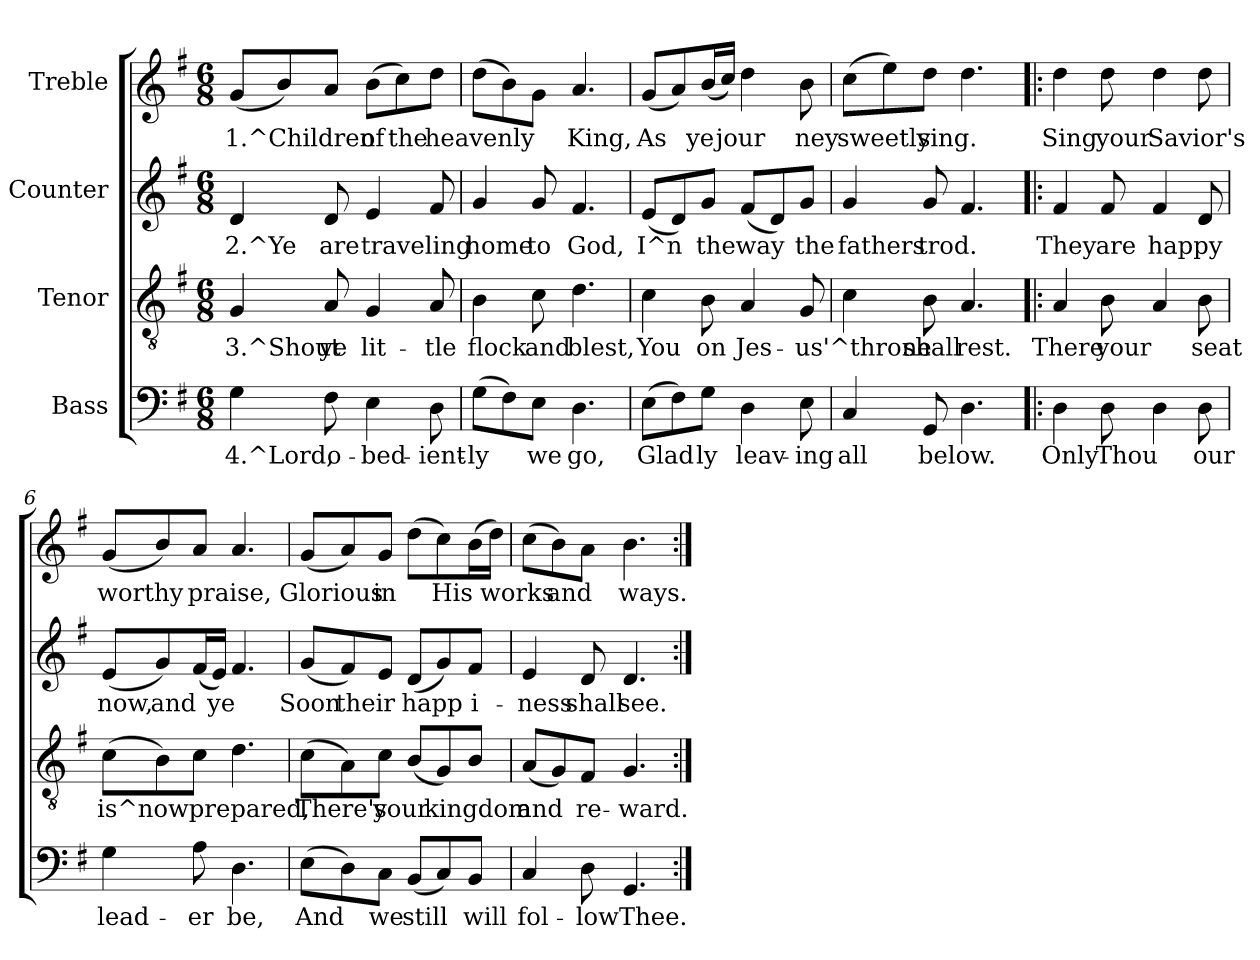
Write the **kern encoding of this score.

**kern	**text	**kern	**text	**kern	**text	**kern	**text
*part4	*part4	*part3	*part3	*part2	*part2	*part1	*part1
*staff4	*staff4	*staff3	*staff3	*staff2	*staff2	*staff1	*staff1
*I"Bass	*	*I"Tenor	*	*I"Counter	*	*I"Treble	*
!!LO:PB:g=z
*stria5	*	*stria5	*	*stria5	*	*stria5	*
*clefF4	*	*clefGv2	*	*clefG2	*	*clefG2	*
*k[f#]	*	*k[f#]	*	*k[f#]	*	*k[f#]	*
*G:	*	*G:	*	*G:	*	*G:	*
*M6/8	*	*M6/8	*	*M6/8	*	*M6/8	*
=1	=1	=1	=1	=1	=1	=1	=1
!	!LO:LY:b:rj	!	!LO:LY:b:rj	!	!LO:LY:b:rj	!	!LO:LY:b:rj
4G\	4.^Lord,	4G/	3.^Shout	4d/	2.^Ye	(<8g/L	1.^Children
!	!	!	!	!	!	!	!LO:LY:b:rj
.	.	.	.	.	.	8b/)	.
!	!LO:LY:b:rj	!	!LO:LY:b:rj	!	!LO:LY:b:rj	!	!LO:LY:b:rj
8F#\	o-	8A/	ye	8d/	are	8a/J	.
!	!LO:LY:b:rj	!	!LO:LY:b:rj	!	!LO:LY:b:rj	!	!LO:LY:b:rj
4E\	-bed-	4G/	lit-	4e/	traveling	(>8b\L	of
!	!	!	!	!	!	!	!LO:LY:b:rj
.	.	.	.	.	.	8cc\)	the
!	!LO:LY:b:rj	!	!LO:LY:b:rj	!	!LO:LY:b:rj	!	!LO:LY:b:rj
8D\	-ient-	8A/	-tle	8f#/	.	8dd\J	heavenly
=2	=2	=2	=2	=2	=2	=2	=2
!	!LO:LY:b:rj	!	!LO:LY:b:rj	!	!LO:LY:b:rj	!	!LO:LY:b:rj
(>8G\L	-ly	4B\	flock	4g/	home	(>8dd\L	.
!	!LO:LY:b:rj	!	!	!	!	!	!LO:LY:b:rj
8F#\)	.	.	.	.	.	8b\)	.
!	!LO:LY:b:rj	!	!LO:LY:b:rj	!	!LO:LY:b:rj	!	!LO:LY:b:rj
8E\J	we	8c\	and	8g/	to	8g\J	.
!	!LO:LY:b:rj	!	!LO:LY:b:rj	!	!LO:LY:b:rj	!	!LO:LY:b:rj
4.D\	go,	4.d\	blest,	4.f#/	God,	4.a/	King,
=3	=3	=3	=3	=3	=3	=3	=3
!	!LO:LY:b:rj	!	!LO:LY:b:rj	!	!LO:LY:b:rj	!	!LO:LY:b:rj
(>8E\L	Glad-	4c\	You	(<8e/L	I^n	(<8g/L	As
!	!LO:LY:b:rj	!	!	!	!LO:LY:b:rj	!	!LO:LY:b:rj
8F#\)	--	.	.	8d/)	.	8a/)	.
!	!LO:LY:b:rj	!	!LO:LY:b:rj	!	!LO:LY:b:rj	!	!LO:LY:b:rj
8G\J	-ly	8B\	on	8g/J	the	(<16b/	ye
!	!	!	!	!	!	!	!LO:LY:b:rj
.	.	.	.	.	.	16cc/J)	jour-
!	!LO:LY:b:rj	!	!LO:LY:b:rj	!	!LO:LY:b:rj	!	!LO:LY:b:rj
4D\	leav-	4A/	Jes-	(<8f#/L	way	4dd\	--
!	!	!	!	!	!LO:LY:b:rj	!	!
.	.	.	.	8d/)	.	.	.
!	!LO:LY:b:rj	!	!LO:LY:b:rj	!	!LO:LY:b:rj	!	!LO:LY:b:rj
8E\	-ing	8G/	-us'^throne	8g/J	the	8b\	-ney
=4	=4	=4	=4	=4	=4	=4	=4
!	!LO:LY:b:rj	!	!LO:LY:b:rj	!	!LO:LY:b:rj	!	!LO:LY:b:rj
4C/	all	4c\	.	4g/	fathers	(>8cc\L	sweetly
!	!	!	!	!	!	!	!LO:LY:b:rj
.	.	.	.	.	.	8ee\)	.
!	!LO:LY:b:rj	!	!LO:LY:b:rj	!	!LO:LY:b:rj	!	!LO:LY:b:rj
8GG/	below.	8B\	shall	8g/	trod.	8dd\J	sing.
!	!LO:LY:b:rj	!	!LO:LY:b:rj	!	!LO:LY:b:rj	!	!LO:LY:b:rj
4.D\	.	4.A/	rest.	4.f#/	.	4.dd\	.
=5!|:	=5!|:	=5!|:	=5!|:	=5!|:	=5!|:	=5!|:	=5!|:
!	!LO:LY:b:rj	!	!LO:LY:b:rj	!	!LO:LY:b:rj	!	!LO:LY:b:rj
4D\	Only	4A/	There	4f#/	They	4dd\	Sing
!	!LO:LY:b:rj	!	!LO:LY:b:rj	!	!LO:LY:b:rj	!	!LO:LY:b:rj
8D\	Thou	8B\	your	8f#/	are	8dd\	your
!	!LO:LY:b:rj	!	!LO:LY:b:rj	!	!LO:LY:b:rj	!	!LO:LY:b:rj
4D\	.	4A/	.	4f#/	happy	4dd\	Savior's
!	!LO:LY:b:rj	!	!LO:LY:b:rj	!	!LO:LY:b:rj	!	!LO:LY:b:rj
8D\	our	8B\	seat	8d/	.	8dd\	.
=6	=6	=6	=6	=6	=6	=6	=6
!	!LO:LY:b:rj	!	!LO:LY:b:rj	!	!LO:LY:b:rj	!	!LO:LY:b:rj
4G\	lead-	(>8c\L	is^nowprepared,	(<8e/L	now,	(<8g/L	worthy
!	!	!	!LO:LY:b:rj	!	!LO:LY:b:rj	!	!LO:LY:b:rj
.	.	8B\)	.	8g/)	and	8b/)	.
!	!LO:LY:b:rj	!	!LO:LY:b:rj	!	!LO:LY:b:rj	!	!LO:LY:b:rj
8A\	-er	8c\J	.	(<16f#/	.	8a/J	praise,
!	!	!	!	!	!LO:LY:b:rj	!	!
.	.	.	.	16e/J)	ye	.	.
!	!LO:LY:b:rj	!	!LO:LY:b:rj	!	!LO:LY:b:rj	!	!LO:LY:b:rj
4.D\	be,	4.d\	.	4.f#/	.	4.a/	.
=7	=7	=7	=7	=7	=7	=7	=7
!	!LO:LY:b:rj	!	!LO:LY:b:rj	!	!LO:LY:b:rj	!	!LO:LY:b:rj
(>8E\L	And	(>8c\L	There's	(<8g/L	Soon	(<8g/L	Glorious
!	!LO:LY:b:rj	!	!LO:LY:b:rj	!	!LO:LY:b:rj	!	!LO:LY:b:rj
8D\)	.	8A\)	.	8f#/)	their	8a/)	.
!	!LO:LY:b:rj	!	!LO:LY:b:rj	!	!LO:LY:b:rj	!	!LO:LY:b:rj
8C\J	we	8c\J	your	8e/J	.	8g/J	in
!	!LO:LY:b:rj	!	!LO:LY:b:rj	!	!LO:LY:b:rj	!	!LO:LY:b:rj
(<8BB/L	still	(<8B/L	.	(<8d/L	happ-	(>8dd\L	.
!	!LO:LY:b:rj	!	!LO:LY:b:rj	!	!LO:LY:b:rj	!	!LO:LY:b:rj
8C/)	.	8G/)	kingdom	8g/)	--	8cc\)	His
!	!LO:LY:b:rj	!	!LO:LY:b:rj	!	!LO:LY:b:rj	!	!LO:LY:b:rj
8BB/J	will	8B/J	.	8f#/J	-i-	(>16b\	.
!	!	!	!	!	!	!	!LO:LY:b:rj
.	.	.	.	.	.	16dd\J)	works
=8	=8	=8	=8	=8	=8	=8	=8
!	!LO:LY:b:rj	!	!LO:LY:b:rj	!	!LO:LY:b:rj	!	!LO:LY:b:rj
4C/	fol-	(<8A/L	and	4e/	-ness	(>8cc\L	.
!	!	!	!LO:LY:b:rj	!	!	!	!LO:LY:b:rj
.	.	8G/)	.	.	.	8b\)	and
!	!LO:LY:b:rj	!	!LO:LY:b:rj	!	!LO:LY:b:rj	!	!LO:LY:b:rj
8D\	-lowThee.	8F#/J	re-	8d/	shall	8a\J	.
!	!LO:LY:b:rj	!	!LO:LY:b:rj	!	!LO:LY:b:rj	!	!LO:LY:b:rj
4.GG/	.	4.G/	-ward.	4.d/	see.	4.b\	ways.
=:|!	=:|!	=:|!	=:|!	=:|!	=:|!	=:|!	=:|!
*-	*-	*-	*-	*-	*-	*-	*-
